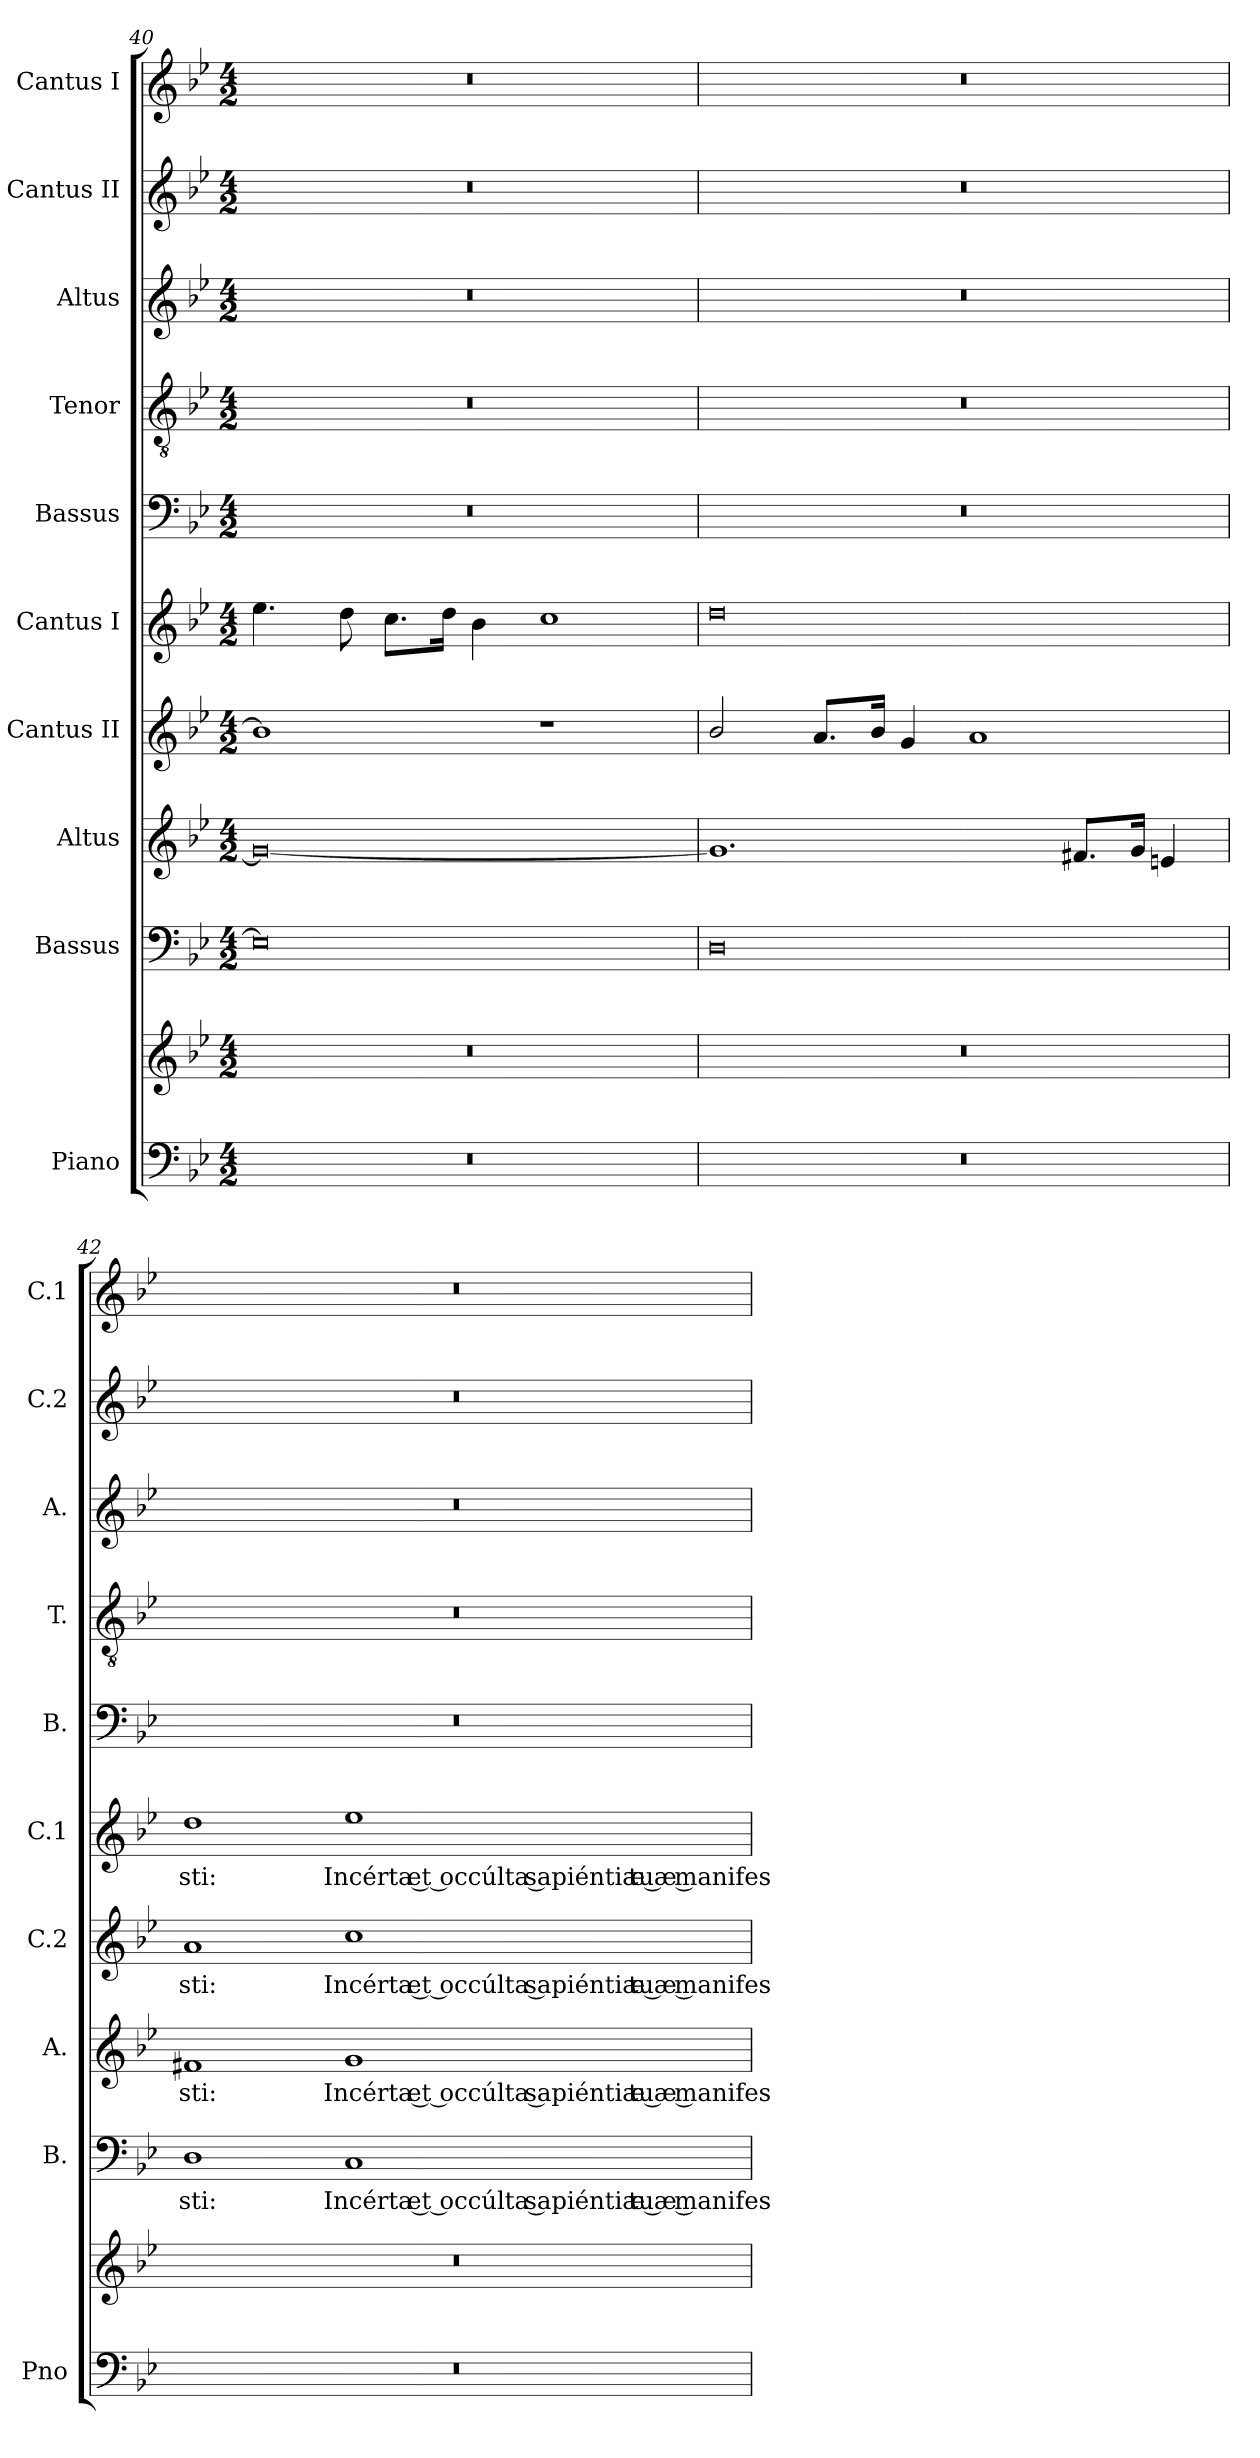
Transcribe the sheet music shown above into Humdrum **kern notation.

**kern	**kern	**kern	**text	**kern	**text	**kern	**text	**kern	**text	**kern	**kern	**kern	**kern	**kern
*part10	*part10	*part9	*part9	*part8	*part8	*part7	*part7	*part6	*part6	*part5	*part4	*part3	*part2	*part1
*staff11	*staff10	*staff9	*staff9	*staff8	*staff8	*staff7	*staff7	*staff6	*staff6	*staff5	*staff4	*staff3	*staff2	*staff1
*I"Piano	*	*I"Bassus	*	*I"Altus	*	*I"Cantus II	*	*I"Cantus I	*	*I"Bassus	*I"Tenor	*I"Altus	*I"Cantus II	*I"Cantus I
*I'Pno	*	*I'B.	*	*I'A.	*	*I'C.2	*	*I'C.1	*	*I'B.	*I'T.	*I'A.	*I'C.2	*I'C.1
*clefF4	*clefG2	*clefF4	*	*clefG2	*	*clefG2	*	*clefG2	*	*clefF4	*clefGv2	*clefG2	*clefG2	*clefG2
*	*	*	*	*	*	*	*	*	*	*	*ITrd7c12	*	*	*
*k[b-e-]	*k[b-e-]	*k[b-e-]	*	*k[b-e-]	*	*k[b-e-]	*	*k[b-e-]	*	*k[b-e-]	*k[b-e-]	*k[b-e-]	*k[b-e-]	*k[b-e-]
*B-:	*B-:	*B-:	*	*B-:	*	*B-:	*	*B-:	*	*B-:	*B-:	*B-:	*B-:	*B-:
*M4/2	*M4/2	*M4/2	*	*M4/2	*	*M4/2	*	*M4/2	*	*M4/2	*M4/2	*M4/2	*M4/2	*M4/2
=40	=40	=40	=40	=40	=40	=40	=40	=40	=40	=40	=40	=40	=40	=40
!LO:N:vis=1	!LO:N:vis=1	!	!	!	!	!	!	!	!	!LO:N:vis=1	!LO:N:vis=1	!LO:N:vis=1	!LO:N:vis=1	!LO:N:vis=1
0r	0r	0E-i]	.	0gi_	.	1b-i]	.	4.ee-i\	.	0r	0r	0r	0r	0r
.	.	.	.	.	.	.	.	8ddi\	.	.	.	.	.	.
.	.	.	.	.	.	.	.	8.cci\L	.	.	.	.	.	.
.	.	.	.	.	.	.	.	16ddi\Jk	.	.	.	.	.	.
.	.	.	.	.	.	.	.	4b-i\	.	.	.	.	.	.
.	.	.	.	.	.	1r	.	1cci	.	.	.	.	.	.
!!LO:LB:g=z
=41	=41	=41	=41	=41	=41	=41	=41	=41	=41	=41	=41	=41	=41	=41
!LO:N:vis=1	!LO:N:vis=1	!	!	!	!	!	!	!	!	!LO:N:vis=1	!LO:N:vis=1	!LO:N:vis=1	!LO:N:vis=1	!LO:N:vis=1
0r	0r	0Di	.	1.gi]	.	2b-i/	.	0ddi	.	0r	0r	0r	0r	0r
.	.	.	.	.	.	8.ai/L	.	.	.	.	.	.	.	.
.	.	.	.	.	.	16b-i/Jk	.	.	.	.	.	.	.	.
.	.	.	.	.	.	4gi/	.	.	.	.	.	.	.	.
.	.	.	.	.	.	1ai	.	.	.	.	.	.	.	.
.	.	.	.	8.f#Xi/L	.	.	.	.	.	.	.	.	.	.
.	.	.	.	16gi/Jk	.	.	.	.	.	.	.	.	.	.
.	.	.	.	4eni/	.	.	.	.	.	.	.	.	.	.
=42	=42	=42	=42	=42	=42	=42	=42	=42	=42	=42	=42	=42	=42	=42
!LO:N:vis=1	!LO:N:vis=1	!	!	!	!	!	!	!	!	!	!	!	!	!
!	!	!	!LO:LY:b:color=#000000	!	!	!	!	!	!	!	!	!	!	!
!	!	!	!	!	!LO:LY:b:color=#000000	!	!	!	!	!	!	!	!	!
!	!	!	!	!	!	!	!LO:LY:b:color=#000000	!	!	!	!	!	!	!
!	!	!	!	!	!	!	!	!	!LO:LY:b:color=#000000	!LO:N:vis=1	!LO:N:vis=1	!LO:N:vis=1	!LO:N:vis=1	!LO:N:vis=1
0r	0r	1Di	-sti:	1f#Xi	-sti:	1ai	-sti:	1ddi	-sti:	0r	0r	0r	0r	0r
!	!	!	!LO:LY:b:color=#000000	!	!	!	!	!	!	!	!	!	!	!
!	!	!	!	!	!LO:LY:b:color=#000000	!	!	!	!	!	!	!	!	!
!	!	!	!	!	!	!	!LO:LY:b:color=#000000	!	!	!	!	!	!	!
!	!	!	!	!	!	!	!	!	!LO:LY:b:color=#000000	!	!	!	!	!
.	.	1Ci	Incérta et occúlta sapiéntiæ tuæ manifes-	1gi	Incérta et occúlta sapiéntiæ tuæ manifes-	1cci	Incérta et occúlta sapiéntiæ tuæ manifes-	1ee-i	Incérta et occúlta sapiéntiæ tuæ manifes-	.	.	.	.	.
=	=	=	=	=	=	=	=	=	=	=	=	=	=	=
*-	*-	*-	*-	*-	*-	*-	*-	*-	*-	*-	*-	*-	*-	*-
